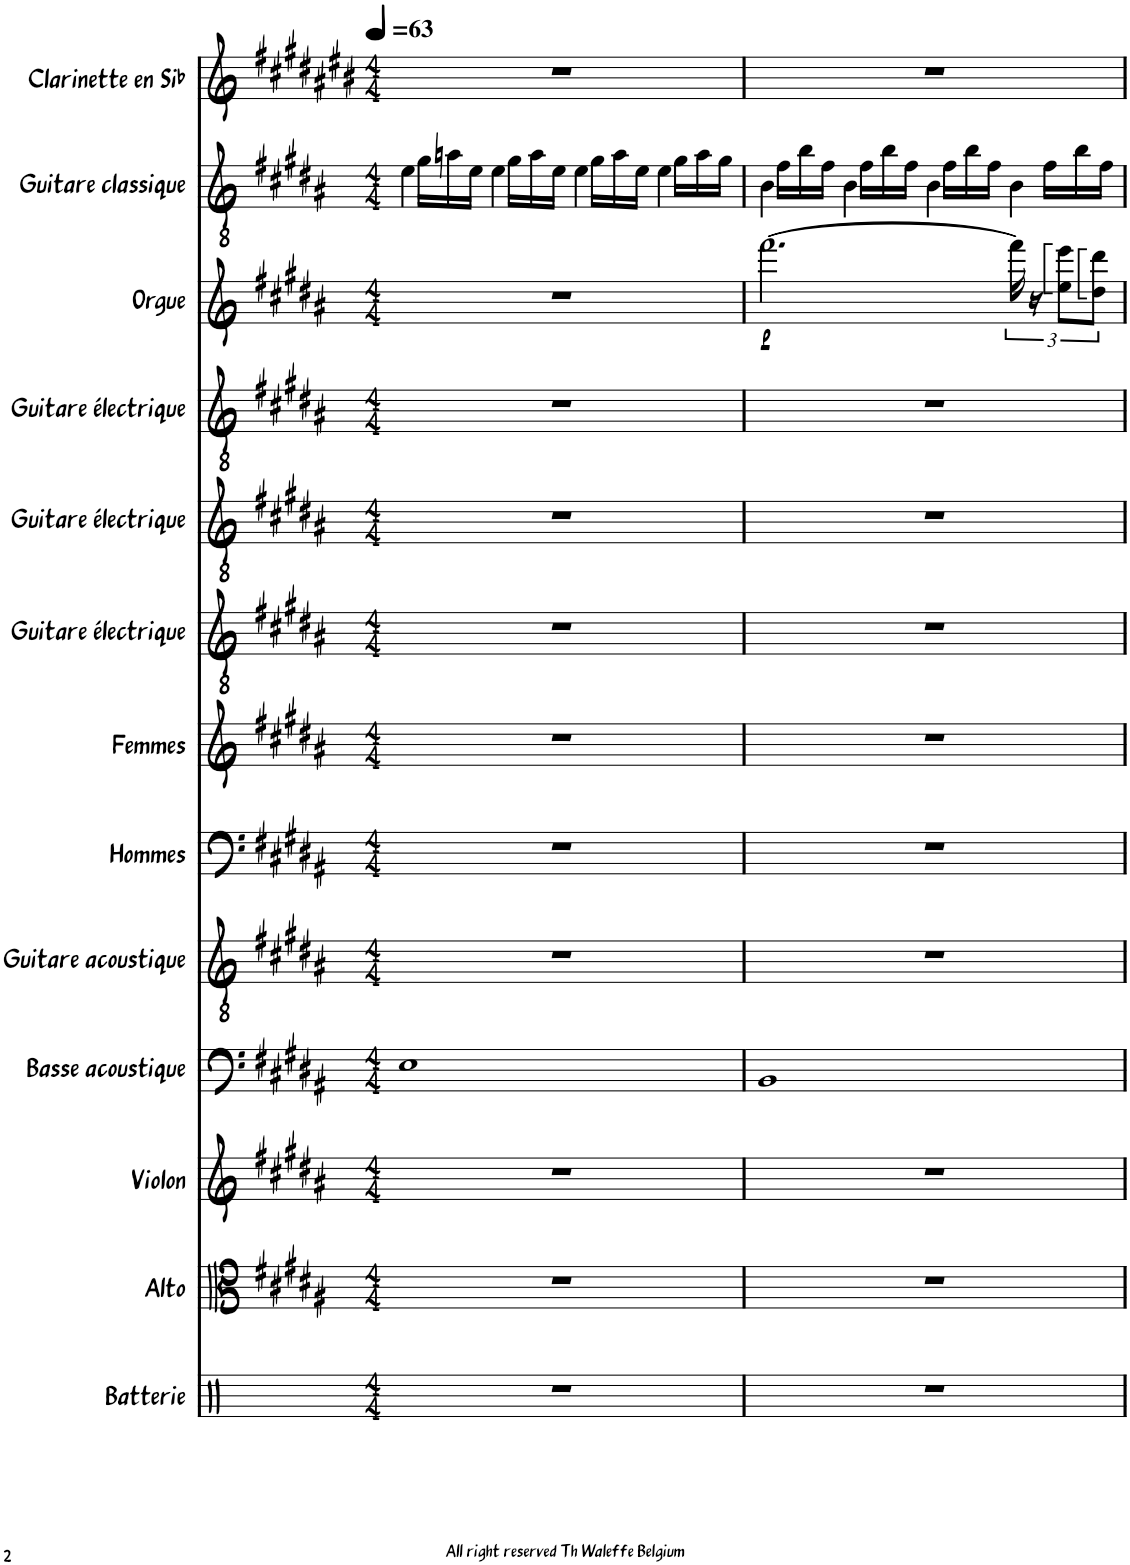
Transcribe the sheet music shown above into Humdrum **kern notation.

**kern	**kern	**kern	**kern	**kern	**kern	**kern	**kern	**kern	**kern	**kern	**dynam	**kern	**kern
*part13	*part12	*part11	*part10	*part9	*part8	*part7	*part6	*part5	*part4	*part3	*part3	*part2	*part1
*staff13	*staff12	*staff11	*staff10	*staff9	*staff8	*staff7	*staff6	*staff5	*staff4	*staff3	*staff3	*staff2	*staff1
*I"Batterie	*I"Alto	*I"Violon	*I"Basse acoustique	*I"Guitare acoustique	*I"Hommes	*I"Femmes	*I"Guitare électrique	*I"Guitare électrique	*I"Guitare électrique	*I"Orgue	*	*I"Guitare classique	*I"Clarinette en Sib
*I'Bat.	*I'Alt.	*I'Vln.	*I'Basse	*I'Guit.	*I'H.	*I'F.	*I'Guit. El.	*I'Guit. El.	*I'Guit. El.	*I'Org.	*	*I'Guit.	*I'Clar. Sib
*clefX	*clefC3	*clefG2	*clefF4	*clefGv2	*clefF4	*clefG2	*clefGv2	*clefGv2	*clefGv2	*clefG2	*	*clefGv2	*clefG2
*	*	*	*Trd7c12	*	*	*	*	*	*	*	*	*	*Trd1c2
*k[]	*k[f#c#g#d#a#]	*k[f#c#g#d#a#]	*k[f#c#g#d#a#]	*k[f#c#g#d#a#]	*k[f#c#g#d#a#]	*k[f#c#g#d#a#]	*k[f#c#g#d#a#]	*k[f#c#g#d#a#]	*k[f#c#g#d#a#]	*k[f#c#g#d#a#]	*	*k[f#c#g#d#a#]	*k[f#c#g#d#a#e#b#]
*M4/4	*M4/4	*M4/4	*M4/4	*M4/4	*M4/4	*M4/4	*M4/4	*M4/4	*M4/4	*M4/4	*	*M4/4	*M4/4
*MM63	*MM63	*MM63	*MM63	*MM63	*MM63	*MM63	*MM63	*MM63	*MM63	*MM63	*	*MM63	*MM63
=1	=1	=1	=1	=1	=1	=1	=1	=1	=1	=1	=1	=1	=1
*	*	*	*	*	*	*	*	*	*	*	*	*^	*
1r	1r	1r	1E	1r	1r	1r	1r	1r	1r	1r	.	4e\	16ryy	1r
.	.	.	.	.	.	.	.	.	.	.	.	.	16g#\LL	.
.	.	.	.	.	.	.	.	.	.	.	.	.	16an\	.
.	.	.	.	.	.	.	.	.	.	.	.	.	16e\JJ	.
.	.	.	.	.	.	.	.	.	.	.	.	4e\	16ryy	.
.	.	.	.	.	.	.	.	.	.	.	.	.	16g#\LL	.
.	.	.	.	.	.	.	.	.	.	.	.	.	16a\	.
.	.	.	.	.	.	.	.	.	.	.	.	.	16e\JJ	.
.	.	.	.	.	.	.	.	.	.	.	.	4e\	16ryy	.
.	.	.	.	.	.	.	.	.	.	.	.	.	16g#\LL	.
.	.	.	.	.	.	.	.	.	.	.	.	.	16a\	.
.	.	.	.	.	.	.	.	.	.	.	.	.	16e\JJ	.
.	.	.	.	.	.	.	.	.	.	.	.	4e\	16ryy	.
.	.	.	.	.	.	.	.	.	.	.	.	.	16g#\LL	.
.	.	.	.	.	.	.	.	.	.	.	.	.	16a\	.
.	.	.	.	.	.	.	.	.	.	.	.	.	16g#\JJ	.
=2	=2	=2	=2	=2	=2	=2	=2	=2	=2	=2	=2	=2	=2	=2
!	!	!	!	!	!	!	!	!	!	!	!LO:DY:b	!	!	!
1r	1r	1r	1BB	1r	1r	1r	1r	1r	1r	[2.fff#\	p	4B\	16ryy	1r
.	.	.	.	.	.	.	.	.	.	.	.	.	16f#\LL	.
.	.	.	.	.	.	.	.	.	.	.	.	.	16b\	.
.	.	.	.	.	.	.	.	.	.	.	.	.	16f#\JJ	.
.	.	.	.	.	.	.	.	.	.	.	.	4B\	16ryy	.
.	.	.	.	.	.	.	.	.	.	.	.	.	16f#\LL	.
.	.	.	.	.	.	.	.	.	.	.	.	.	16b\	.
.	.	.	.	.	.	.	.	.	.	.	.	.	16f#\JJ	.
.	.	.	.	.	.	.	.	.	.	.	.	4B\	16ryy	.
.	.	.	.	.	.	.	.	.	.	.	.	.	16f#\LL	.
.	.	.	.	.	.	.	.	.	.	.	.	.	16b\	.
.	.	.	.	.	.	.	.	.	.	.	.	.	16f#\JJ	.
.	.	.	.	.	.	.	.	.	.	24fff#\]	.	4B\	16ryy	.
.	.	.	.	.	.	.	.	.	.	24r	.	.	.	.
.	.	.	.	.	.	.	.	.	.	.	.	.	16f#\LL	.
.	.	.	.	.	.	.	.	.	.	12ee\ 12eee\L	.	.	.	.
.	.	.	.	.	.	.	.	.	.	.	.	.	16b\	.
.	.	.	.	.	.	.	.	.	.	12dd#\ 12ddd#\J	.	.	.	.
.	.	.	.	.	.	.	.	.	.	.	.	.	16f#\JJ	.
*	*	*	*	*	*	*	*	*	*	*	*	*v	*v	*
=	=	=	=	=	=	=	=	=	=	=	=	=	=
*-	*-	*-	*-	*-	*-	*-	*-	*-	*-	*-	*-	*-	*-
